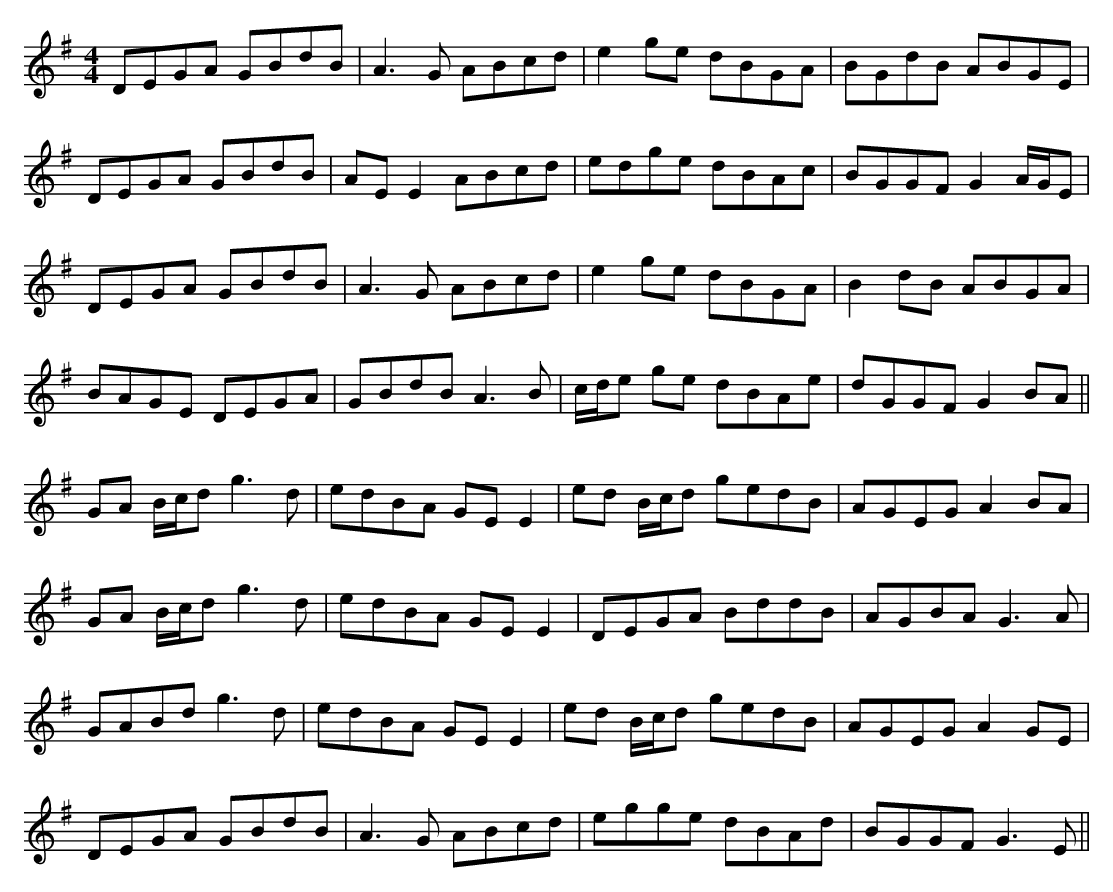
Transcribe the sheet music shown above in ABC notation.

X:1
M:4/4
K:G
DEGA GBdB|A3G ABcd|e2ge dBGA|BGdB ABGE|
DEGA GBdB|AE E2 ABcd|edge dBAc|BGGF G2 A/G/E|
DEGA GBdB|A3G ABcd|e2ge dBGA|B2dB ABGA|
BAGE DEGA|GBdB A3B|c/d/e ge dBAe|dGGF G2BA||
GA B/c/d g3d|edBA GEE2|ed B/c/d gedB|AGEG A2BA|
GA B/c/d g3d|edBA GEE2|DEGA BddB|AGBA G3A|
GABd g3d|edBA GEE2|ed B/c/d gedB|AGEG A2GE|
DEGA GBdB|A3G ABcd|egge dBAd|BGGF G3E||
